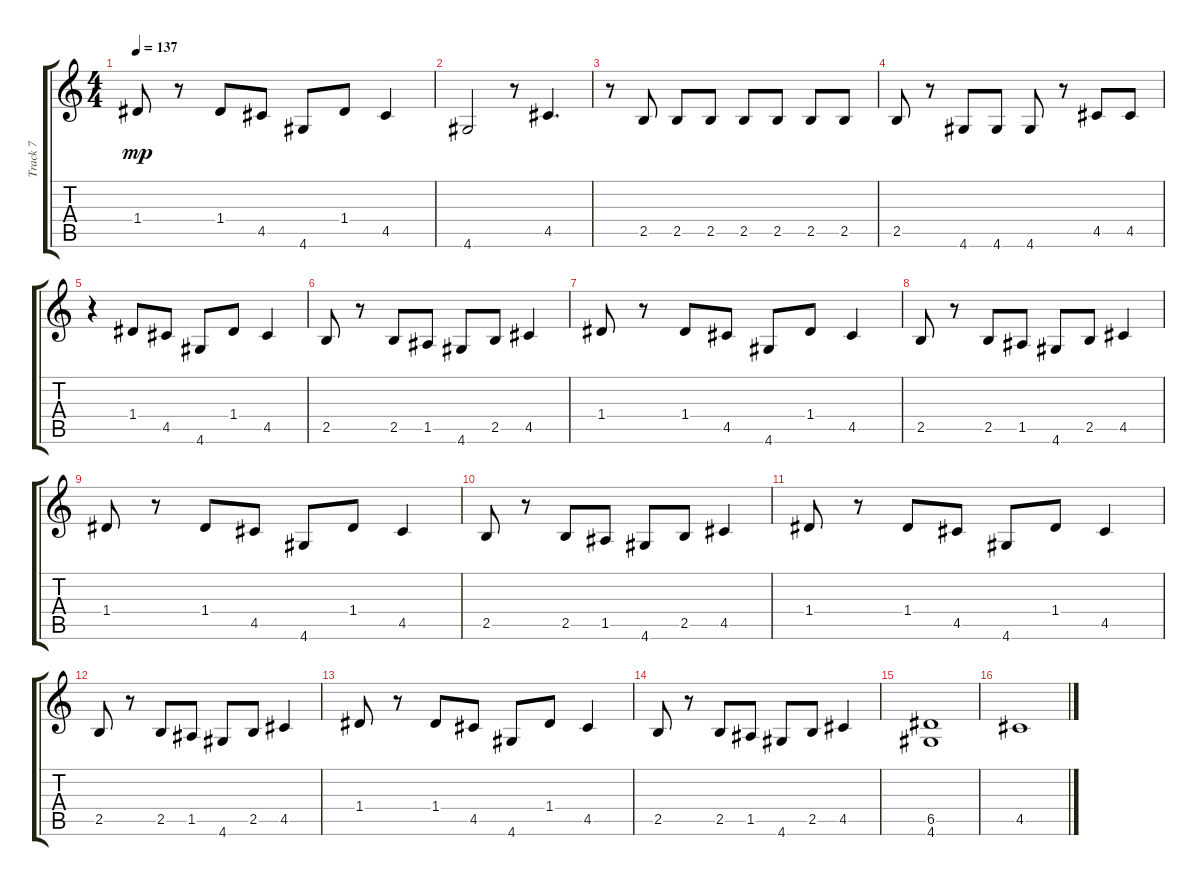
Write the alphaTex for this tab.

\track ("Track 7" "Track 7") {instrument distortionguitar}
\staff {score tabs}
\tuning (E4 B3 G3 D3 A2 E2) {hide}
\ts (4 4)
\tempo 137
\clef g2
\ks c
1.4.8{dy mp} r.8 1.4.8 4.5.8 4.6.8 1.4.8 4.5.4 |
4.6.2 r.8 4.5.4{d} |
r.8 2.5.8 2.5.8 2.5.8 2.5.8 2.5.8 2.5.8 2.5.8 |
2.5.8 r.8 4.6.8 4.6.8 4.6.8 r.8 4.5.8 4.5.8 |
r.4 1.4.8 4.5.8 4.6.8 1.4.8 4.5.4 |
2.5.8 r.8 2.5.8 1.5.8 4.6.8 2.5.8 4.5.4 |
1.4.8 r.8 1.4.8 4.5.8 4.6.8 1.4.8 4.5.4 |
2.5.8 r.8 2.5.8 1.5.8 4.6.8 2.5.8 4.5.4 |
1.4.8 r.8 1.4.8 4.5.8 4.6.8 1.4.8 4.5.4 |
2.5.8 r.8 2.5.8 1.5.8 4.6.8 2.5.8 4.5.4 |
1.4.8 r.8 1.4.8 4.5.8 4.6.8 1.4.8 4.5.4 |
2.5.8 r.8 2.5.8 1.5.8 4.6.8 2.5.8 4.5.4 |
1.4.8 r.8 1.4.8 4.5.8 4.6.8 1.4.8 4.5.4 |
2.5.8 r.8 2.5.8 1.5.8 4.6.8 2.5.8 4.5.4 |
(6.5 4.6).1 |
4.5.1
